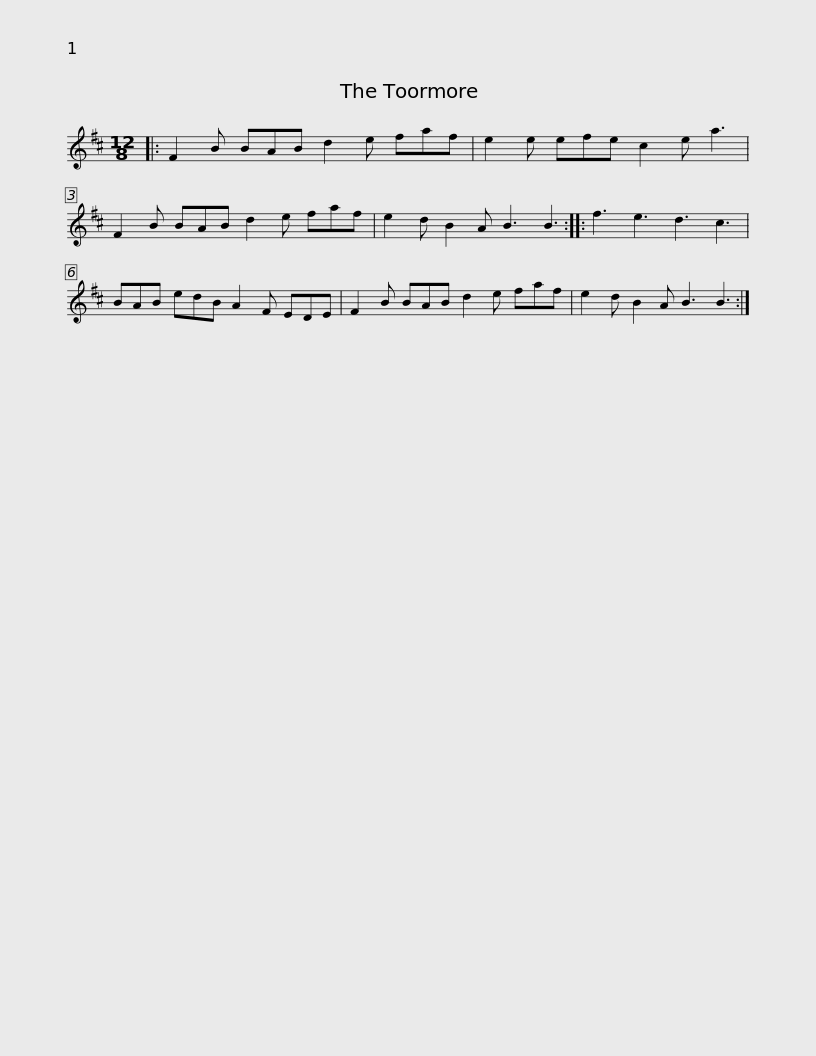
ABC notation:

X:1
L:1/8
M:12/8
I:linebreak $
K:Bmin
V:1 treble
V:1
|: F2 B BAB d2 e faf | e2 e efe c2 e a3 | F2 B BAB d2 e faf | e2 d B2 A B3 B3 ::$ f3 e3 d3 c3 | %5
 BAB edB A2 F EDE | F2 B BAB d2 e faf | e2 d B2 A B3 B3 :| %8
